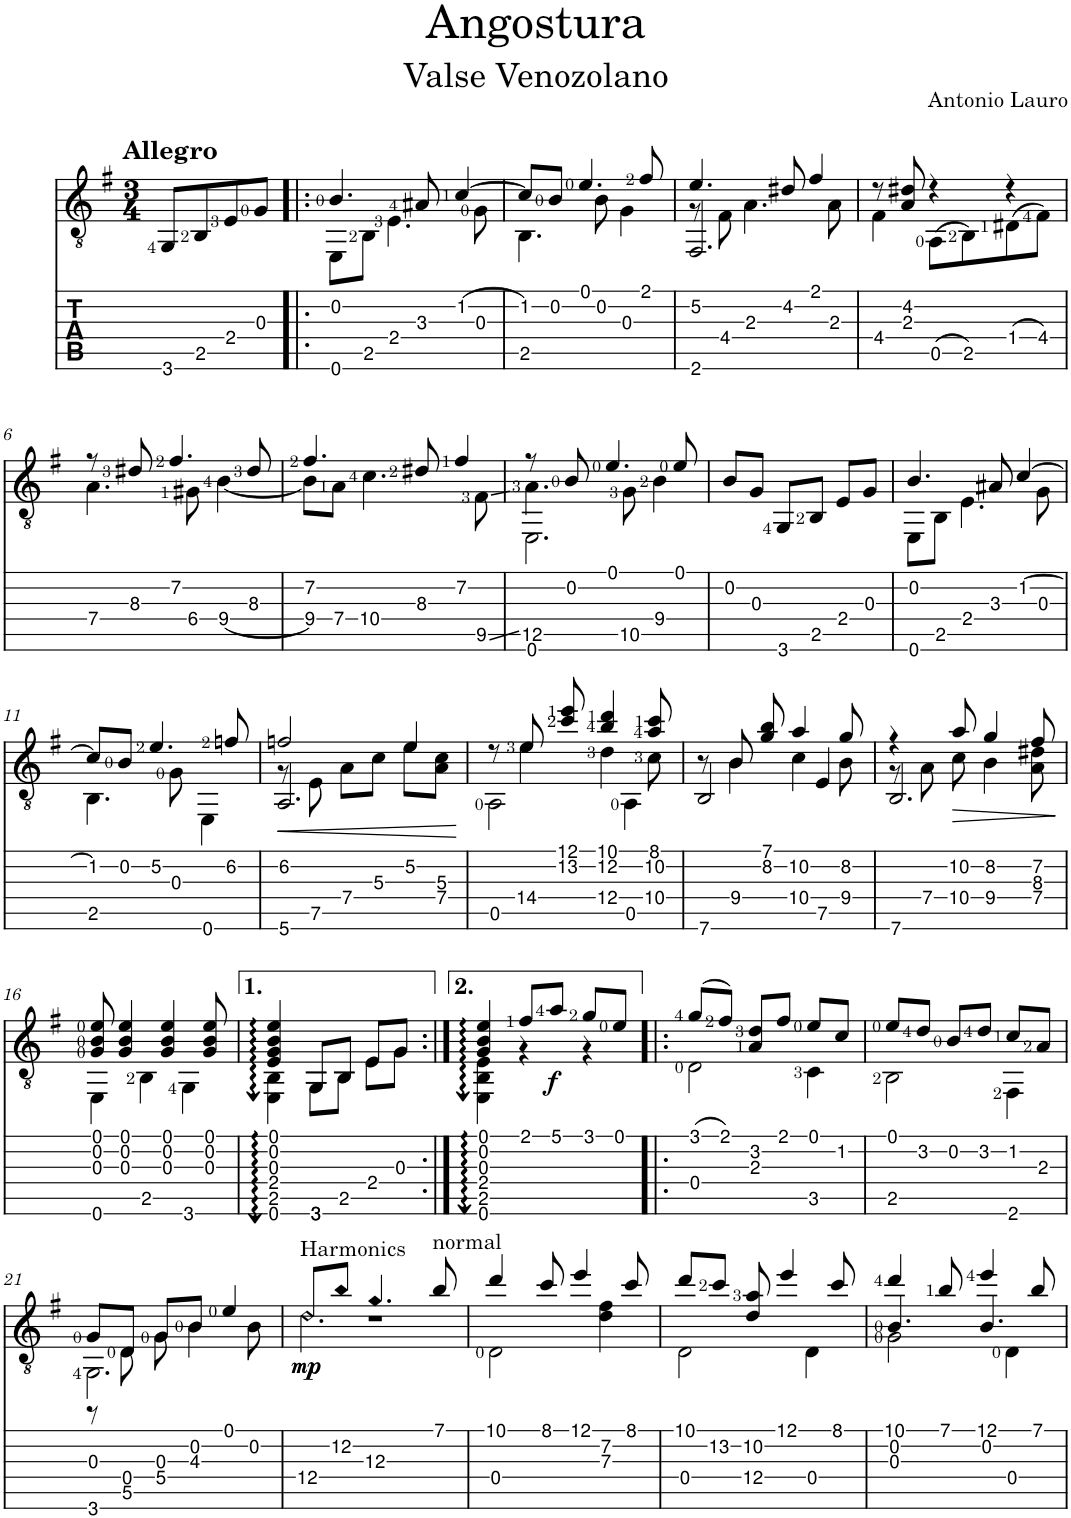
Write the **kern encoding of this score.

**kern	**kern	**dynam
*part1	*part1	*part1
*staff2	*staff1	*staff1/2
*I"Classical Guitar	*	*
*I'Guit.	*	*
*stria6	*	*
*	*clefGv2	*
*k[f#]	*k[f#]	*
*e:	*e:	*
*M3/4	*M3/4	*
=1	=1	=1
!	!LO:TX:a:B:t=Allegro	!
8GGL	8GG/L	.
8BBJ	8BB/	.
8EL	8E/	.
8GJ	8G/J	.
=2!|:	=2!|:	=2!|:
*^	*^	*
4.B	8EEL	4.B/	8EE\L	.
.	8BBJ	.	8BB\J	.
.	4.E	.	4.E\	.
8A#X	.	8A#X/	.	.
[4c	.	[4c/	.	.
.	8G	.	8G\	.
=3	=3	=3	=3	=3
8cL]	4.BB	8c/L]	4.BB\	.
8BJ	.	8B/J	.	.
4.e	.	4.e/	.	.
.	8B	.	8B\	.
.	4G	.	4G\	.
8f#	.	8f#/	.	.
=4	=4	=4	=4	=4
*	*^	*	*^	*
4.e	8r	2.FF#	4.e/	8r	2.FF#/	.
.	8F#	.	.	8F#\	.	.
.	4.A	.	.	4.A\	.	.
8d#X	.	.	8d#X/	.	.	.
4f#	.	.	4f#/	.	.	.
.	8A	.	.	8A\	.	.
*	*v	*v	*	*	*	*
*	*	*	*v	*v	*
=5	=5	=5	=5	=5
8r	4F#	8r	4F#\	.
8A 8d#X	.	8A/ 8d#X/	.	.
4r	8AAL	4r	(>8AA\L	.
.	8BBJ	.	8BB\)	.
4r	8D#XL	4r	(>8D#X\	.
.	8F#J	.	8F#\J)	.
!!LO:LB:g=z	!!
=6	=6	=6	=6	=6
8r	4.A	8r	4.A\	.
8d#X	.	8d#X/	.	.
4.f#	.	4.f#/	.	.
.	8G#X	.	8G#X\	.
.	[4B	.	[4B\	.
8d#	.	8d#/	.	.
=7	=7	=7	=7	=7
4.f#	8BL]	4.f#/	8B\L]	.
.	8AJ	.	8A\J	.
.	4.c	.	4.c\	.
8d#X	.	8d#X/	.	.
4f#	.	4f#/	.	.
.	8F#	.	8F#\	.
=8	=8	=8	=8	=8
*	*^	*	*^	*
8r	4.A	2.EE	8r	4.A\	2.EE\	.
8B	.	.	8B/	.	.	.
4.e	.	.	4.e/	.	.	.
.	8G	.	.	8G\	.	.
.	4B	.	.	4B\	.	.
8e	.	.	8e/	.	.	.
*v	*v	*v	*	*	*	*
*	*v	*v	*v	*
=9	=9	=9
8BL	8B/L	.
8GJ	8G/J	.
8GGL	8GG/L	.
8BBJ	8BB/J	.
8EL	8E/L	.
8GJ	8G/J	.
=10	=10	=10
*^	*^	*
4.B	8EEL	4.B/	8EE\L	.
.	8BBJ	.	8BB\J	.
.	4.E	.	4.E\	.
8A#X	.	8A#X/	.	.
[4c	.	[4c/	.	.
.	8G	.	8G\	.
!!LO:LB:g=z	!!
=11	=11	=11	=11	=11
8cL]	4.BB	8c/L]	4.BB\	.
8BJ	.	8B/J	.	.
4.e	.	4.e/	.	.
.	8G	.	8G\	.
.	4EE	.	4EE\	.
8fn	.	8fn/	.	.
*	*	*v	*v	*
=12	=12	=12	=12
*	*^	*	*
!	!	!	!	!LO:HP:b
*	*	*	*^	*
*	*	*	*	*^	*
2fn	8r	2.AA	2fn/	8r	2.AA/	<
.	8E	.	.	8E\	.	.
.	8AL	.	.	8A\L	.	.
.	8cJ	.	.	8c\J	.	.
8eL	4e	.	8e\L	4e/	.	.
8A\ 8c\J	.	.	8A\ 8c\J	.	.	.
*v	*v	*v	*	*	*	*
*	*v	*v	*v	*
.	.	[
=13	=13	=13
*^	*^	*
*	*^	*	*^	*
8r	2AA	8r	8r	2AA\	8ryy	.
8e	.	4e	8e/	.	4e\	.
8cc 8ee	.	.	8cc/ 8ee/	.	.	.
4b 4dd	.	4d	4b/ 4dd/	.	4d\	.
.	4AA	.	.	4AA\	.	.
8a 8cc	.	8c	8a/ 8cc/	.	8c\	.
=14	=14	=14	=14	=14	=14	=14
8r	8r	2BB	8r	8ryy	2BB/	.
8B	4B	.	8B/	4B\	.	.
8g 8b	.	.	8g/ 8b/	.	.	.
4a	4c	.	4a/	4c\	.	.
.	.	4E	.	.	4E/	.
8g	8B	.	8g/	8B\	.	.
=15	=15	=15	=15	=15	=15	=15
4r	8r	2.BB	4r	8r	2.BB/	.
.	8A	.	.	8A\	.	.
!	!	!	!	!	!	!LO:HP:b
8a	8c	.	8a/	8c\	.	>
4g	4B	.	4g/	4B\	.	.
8f#	8A 8d#X	.	8f#/	8A\ 8d#X\	.	.
*v	*v	*v	*	*	*	*
*	*v	*v	*v	*
.	.	]
!!LO:LB:g=z
=16	=16	=16
*^	*^	*
8G 8B 8e	4EE	8G/ 8B/ 8e/	4EE\	.
4G 4B 4e	.	4G/ 4B/ 4e/	.	.
.	4BB	.	4BB\	.
4G 4B 4e	.	4G/ 4B/ 4e/	.	.
.	4GG	.	4GG\	.
8G 8B 8e	.	8G/ 8B/ 8e/	.	.
=17	=17	=17	=17	=17
4E 4G 4B 4e	4EE 4BB	4E/ 4G/ 4B/ 4e/	4EE\ 4BB\	.
8GGL	8GGL	8GG/L	8GG\L	.
8BBJ	8BBJ	8BB/J	8BB\J	.
8EL	8EL	8E/L	8E\L	.
8GJ	8GJ	8G/J	8G\J	.
=18:|!	=18:|!	=18:|!	=18:|!	=18:|!
4G 4B 4e	4EE 4BB 4E	4G/ 4B/ 4e/	4EE\ 4BB\ 4E\	.
8f#L	4r	8f#/L	4r	.
!	!	!	!	!LO:DY:b
8aJ	.	8a/J	.	f
8gL	4r	8g/L	4r	.
8eJ	.	8e/J	.	.
=19!|:	=19!|:	=19!|:	=19!|:	=19!|:
8gL	2D	(8g/L	2D\	.
8f#J	.	8f#/J)	.	.
8A\ 8d\L	.	8A/ 8d/L	.	.
8f#J	.	8f#/J	.	.
8eL	4C	8e/L	4C\	.
8cJ	.	8c/J	.	.
=20	=20	=20	=20	=20
8eL	2BB	8e/L	2BB\	.
8dJ	.	8d/J	.	.
8BL	.	8B/L	.	.
8dJ	.	8d/J	.	.
8cL	4FF#	8c/L	4FF#\	.
8AJ	.	8A/J	.	.
!!LO:LB:g=z
=21	=21	=21	=21	=21
*	*^	*	*^	*
8GL	2.GG	8r	8G/L	2.GG\	8r	.
8DJ	.	8D	8D/J	.	8D\	.
8GL	.	8G	8G/L	.	8G\	.
8BJ	.	4B	8B/J	.	4B\	.
4e	.	.	4e/	.	.	.
.	.	8B	.	.	8B\	.
=22	=22	=22	=22	=22	=22	=22
!	!	!	!LO:TX:a:t=Harmonics	!	!	!
!LO:N:head=diamond	!LO:N:head=diamond	!	!	!LO:N:head=diamond	!	!LO:DY:b
!	!	!	!	!	!	!LO:DY:n=1:b
8dL	2.d	2.r	8d/L	2.d\	2.r	mp mp
!LO:N:head=diamond	!	!	!LO:N:head=diamond	!	!	!
8bJ	.	.	8b/J	.	.	.
!LO:N:head=diamond	!	!	!LO:N:head=diamond	!	!	!
4.g	.	.	4.g/	.	.	.
!	!	!	!LO:TX:a:t=normal	!	!	!
8b	.	.	8b/	.	.	.
*	*v	*v	*	*	*	*
*	*	*	*v	*v	*
=23	=23	=23	=23	=23
4dd	2D	4dd/	2D\	.
8cc	.	8cc/	.	.
4ee	.	4ee/	.	.
.	4d 4f#	.	4d\ 4f#\	.
8cc	.	8cc/	.	.
=24	=24	=24	=24	=24
8ddL	2D	8dd/L	2D\	.
8ccJ	.	8cc/J	.	.
8d 8a	.	8d/ 8a/	.	.
4ee	.	4ee/	.	.
.	4D	.	4D\	.
8cc	.	8cc/	.	.
=25	=25	=25	=25	=25
*	*^	*	*^	*
4dd	2G	4.B	4dd/	2G\	4.B/	.
8b	.	.	8b/	.	.	.
4ee	.	4.B	4ee/	.	4.B/	.
.	4D	.	.	4D\	.	.
8b	.	.	8b/	.	.	.
*v	*v	*v	*	*	*	*
*	*v	*v	*v	*
=	=	=
*-	*-	*-
